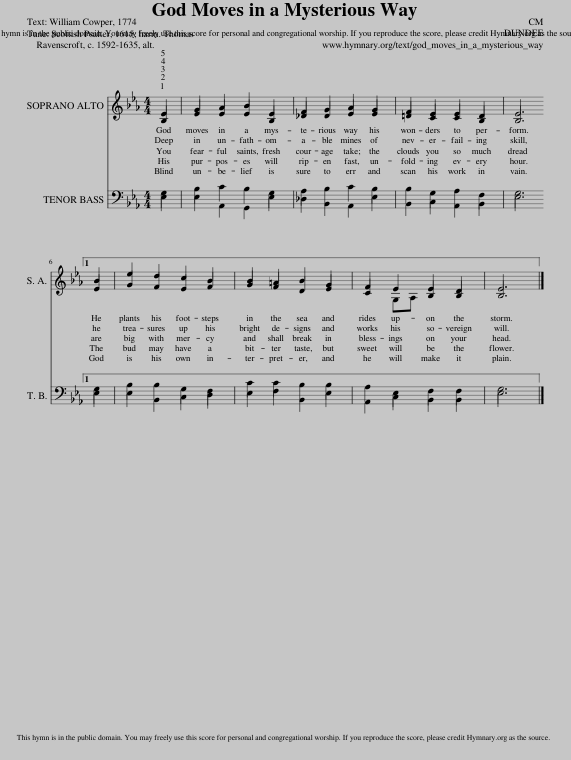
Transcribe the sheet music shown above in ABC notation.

X:1
%%score ( 1 2 ) ( 3 4 )
L:1/8
M:4/4
I:linebreak $
K:Eb
V:1 treble
V:2 treble
V:3 bass
V:4 bass
V:1
 E2 | G2 A2 B2 E2 | F2 G2 A2 G2 | F2 E2 E2 D2 | E6 |1$ %5
 B2 | e2 d2 c2 B2 | B2 =A2 B2 G2 | F2 E2 E2 D2 | E6 x2 |] %10
V:2
 B,2 | E2 E2 E2 B,2 | _D2 D2 E2 E2 | =D2 C2 C2 B,2 | B,6 |1$ %5
 E2 | G2 F2 E2 F2 | G2 F2 D2 E2 | C2 G,A, B,2 B,2 | B,6 x2 |] %10
V:3
 G,2 | B,2 C2 B,2 G,2 | A,2 B,2 C2 B,2 | B,2 G,2 A,2 F,2 | G,6 |1$ %5
 G,2 | B,2 B,2 G,2 F,2 | C2 C2 B,2 B,2 | A,2 E,2 F,2 F,2 | G,6 x2 |] %10
V:4
 E,2 | E,2 A,,2 G,,2 E,2 | _D,2 B,,2 A,,2 E,2 | B,,2 C,2 A,,2 B,,2 | E,6 |1$ %5
 E,2 | E,2 B,,2 C,2 D,2 | E,2 F,2 B,,2 E,2 | A,,2 C,2 B,,2 B,,2 | E,6 x2 |] %10
